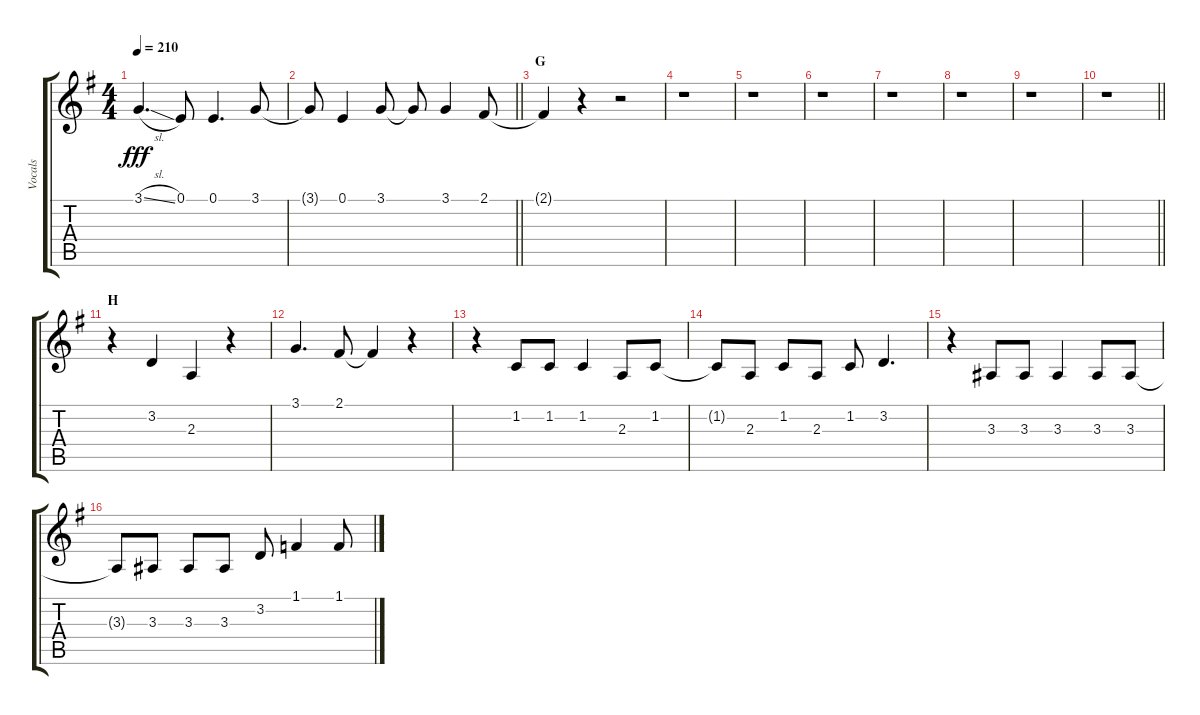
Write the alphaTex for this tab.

\track ("Vocals" "Vocals") {instrument voiceoohs}
\staff {score tabs}
\tuning (E4 B3 G3 D3 A2 E2) {hide}
\ts (4 4)
\tempo 210
\clef g2
\ks g
3.1{sl}.4{d dy fff} 0.1.8 0.1.4{d} 3.1.8 |
\barLineRight lightlight
3.1{t}.8 0.1.4 3.1.8 3.1{t}.8 3.1.4 2.1.8 |
\section ("" "G")
2.1{t}.4 r.4 r.2 |
r.1 |
r.1 |
r.1 |
r.1 |
r.1 |
r.1 |
\barLineRight lightlight
r.1 |
\section ("" "H")
r.4 3.2.4 2.3.4 r.4 |
3.1.4{d} 2.1.8 2.1{t}.4 r.4 |
r.4 1.2.8 1.2.8 1.2.4 2.3.8 1.2.8 |
1.2{t}.8 2.3.8 1.2.8 2.3.8 1.2.8 3.2.4{d} |
r.4 3.3.8 3.3.8 3.3.4 3.3.8 3.3.8 |
3.3{t}.8 3.3.8 3.3.8 3.3.8 3.2.8 1.1.4 1.1.8
